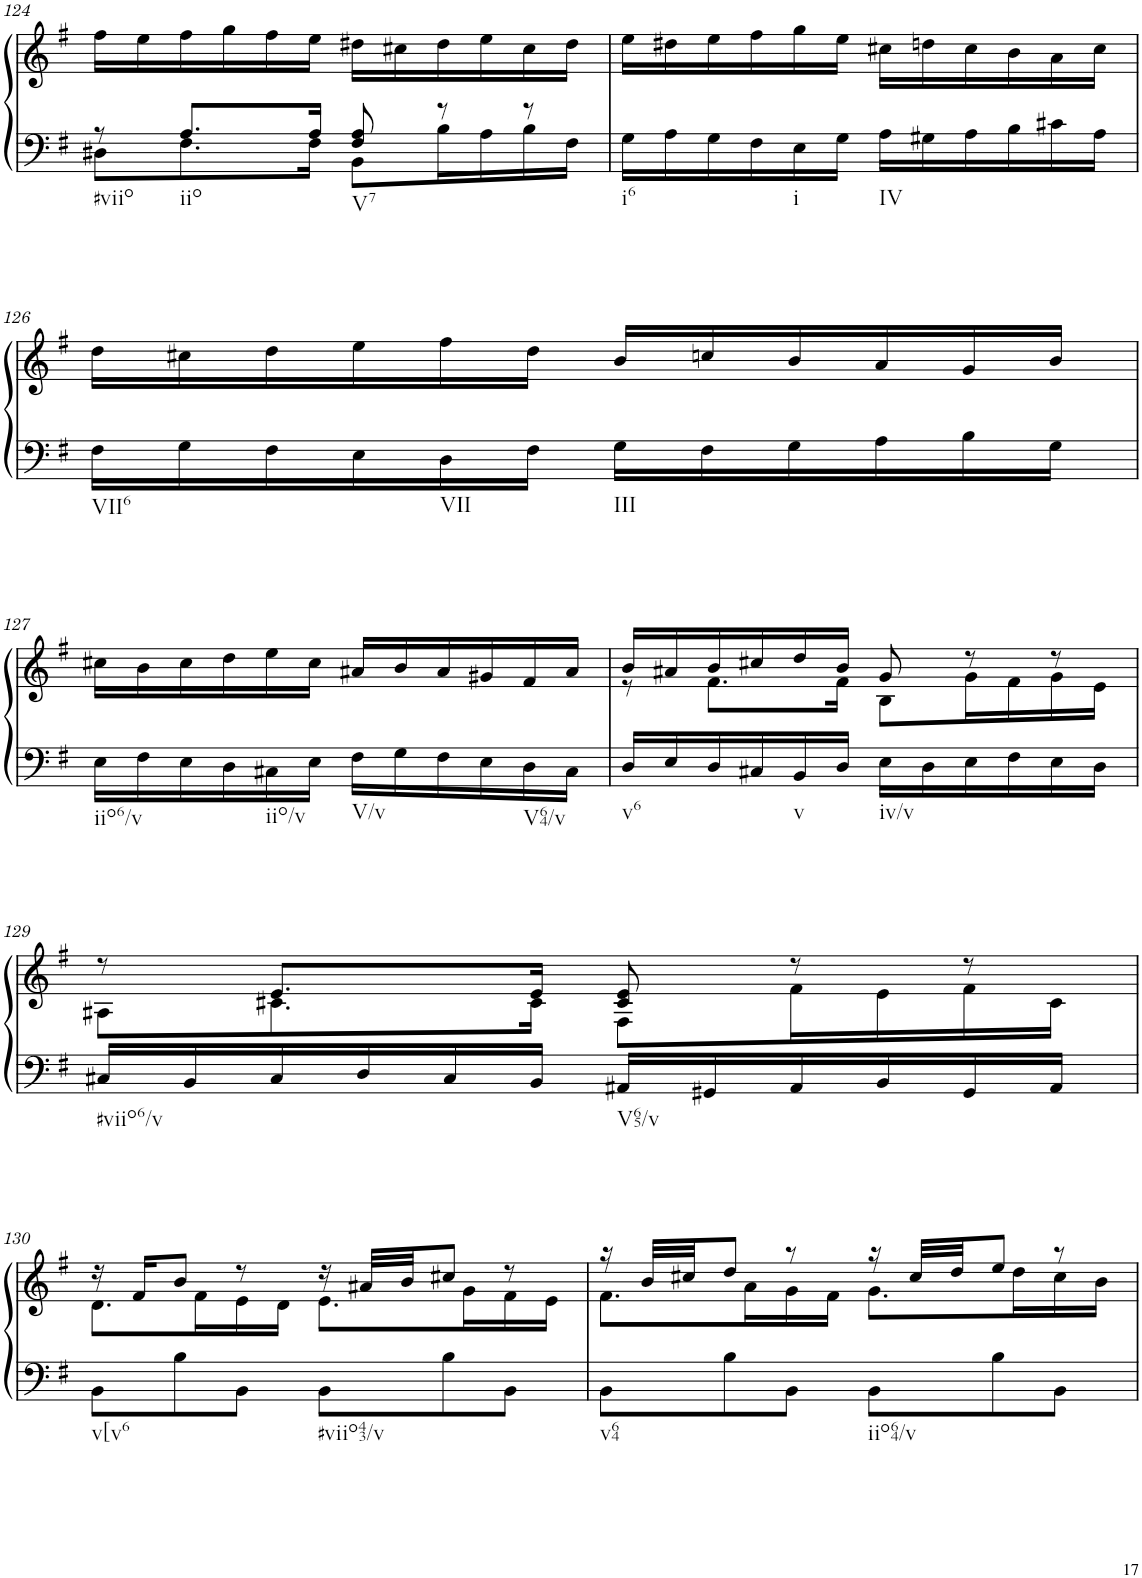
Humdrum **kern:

**kern	**kern
*part1	*part1
*staff2	*staff1
*I"unbenannt9	*
!!LO:PB:g=z
*clefF4	*clefG2
*k[f#]	*k[f#]
*M6/8	*M6/8
=124	=124
*^	*^
!LO:TX:b:t=#viio	!	!	!
8r	8D#X\L	2.ryy	16ff#\LL
.	.	.	16ee\
!LO:TX:b:t=iio	!	!	!
8.A/L	8.F#\	.	16ff#\
.	.	.	16gg\
.	.	.	16ff#\
16A/Jk	16F#\Jk	.	16ee\JJ
!LO:TX:b:t=V7	!	!	!
8F#/ 8A/	8BB\L	.	16dd#X\LL
.	.	.	16cc#X\
8r	16B\L	.	16dd#\
.	16A\	.	16ee\
8r	16B\	.	16cc#\
.	16F#\JJ	.	16dd#\JJ
=125	=125	=125	=125
!LO:TX:b:t=i6	!	!	!
*v	*v	*	*
*	*v	*v
16G\LL	16ee\LL
16A\	16dd#X\
16G\	16ee\
16F#\	16ff#\
!LO:TX:b:t=i	!
16E\	16gg\
16G\JJ	16ee\JJ
!LO:TX:b:t=IV	!
16A\LL	16cc#X\LL
16G#X\	16ddn\
16A\	16cc#\
16B\	16b\
16c#X\	16a\
16A\JJ	16cc#\JJ
!!LO:LB:g=z
=126	=126
!LO:TX:b:t=VII6	!
16F#\LL	16dd\LL
16G\	16cc#X\
16F#\	16dd\
16E\	16ee\
!LO:TX:b:t=VII	!
16D\	16ff#\
16F#\JJ	16dd\JJ
!LO:TX:b:t=III	!
16G\LL	16b/LL
16F#\	16ccn/
16G\	16b/
16A\	16a/
16B\	16g/
16G\JJ	16b/JJ
!!LO:LB:g=z
=127	=127
!LO:TX:b:t=iio6/v	!
16E\LL	16cc#X\LL
16F#\	16b\
16E\	16cc#\
16D\	16dd\
!LO:TX:b:t=iio/v	!
16C#X\	16ee\
16E\JJ	16cc#\JJ
!LO:TX:b:t=V/v	!
16F#\LL	16a#X/LL
16G\	16b/
16F#\	16a#/
16E\	16g#X/
!LO:TX:b:t=V64/v	!
16D\	16f#/
16C#\JJ	16a#/JJ
=128	=128
*	*^
!LO:TX:b:t=v6	!	!
16D/LL	16b/LL	8r
16E/	16a#X/	.
16D/	16b/	8.f#\L
16C#X/	16cc#X/	.
!LO:TX:b:t=v	!	!
16BB/	16dd/	.
16D/JJ	16b/JJ	16f#\Jk
!LO:TX:b:t=iv/v	!	!
16E\LL	8g/	8B\L
16D\	.	.
16E\	8r	16g\L
16F#\	.	16f#\
16E\	8r	16g\
16D\JJ	.	16e\JJ
!!LO:LB:g=z	!!
=129	=129	=129
!LO:TX:b:t=#viio6/v	!	!
16C#X/LL	8r	8A#X\L
16BB/	.	.
16C#/	8.e/L	8.c#X\
16D/	.	.
16C#/	.	.
16BB/JJ	16e/Jk	16c#\Jk
!LO:TX:b:t=V65/v	!	!
16AA#X/LL	8c#/ 8e/	8F#\L
16GG#X/	.	.
16AA#/	8r	16f#\L
16BB/	.	16e\
16GG#/	8r	16f#\
16AA#/JJ	.	16c#\JJ
!!LO:LB:g=z	!!
=130	=130	=130
!LO:TX:b:t=v[v6	!	!
8BB\L	16r	8.d\L
.	16f#/KL	.
8B\	8b/J	.
.	.	16f#\L
8BB\J	8r	16e\
.	.	16d\JJ
!LO:TX:b:t=#viio43/v	!	!
8BB\L	16r	8.e\L
.	32a#X/LLL	.
.	32b/JJ	.
8B\	8cc#X/J	.
.	.	16g\L
8BB\J	8r	16f#\
.	.	16e\JJ
=131	=131	=131
!LO:TX:b:t=v64	!	!
8BB\L	16r	8.f#\L
.	32b/LLL	.
.	32cc#X/JJ	.
8B\	8dd/J	.
.	.	16a\L
8BB\J	8r	16g\
.	.	16f#\JJ
!LO:TX:b:t=iio64/v	!	!
8BB\L	16r	8.g\L
.	32cc#/LLL	.
.	32dd/JJ	.
8B\	8ee/J	.
.	.	16dd\L
8BB\J	8r	16cc#\
.	.	16b\JJ
*	*v	*v
=	=
*-	*-
